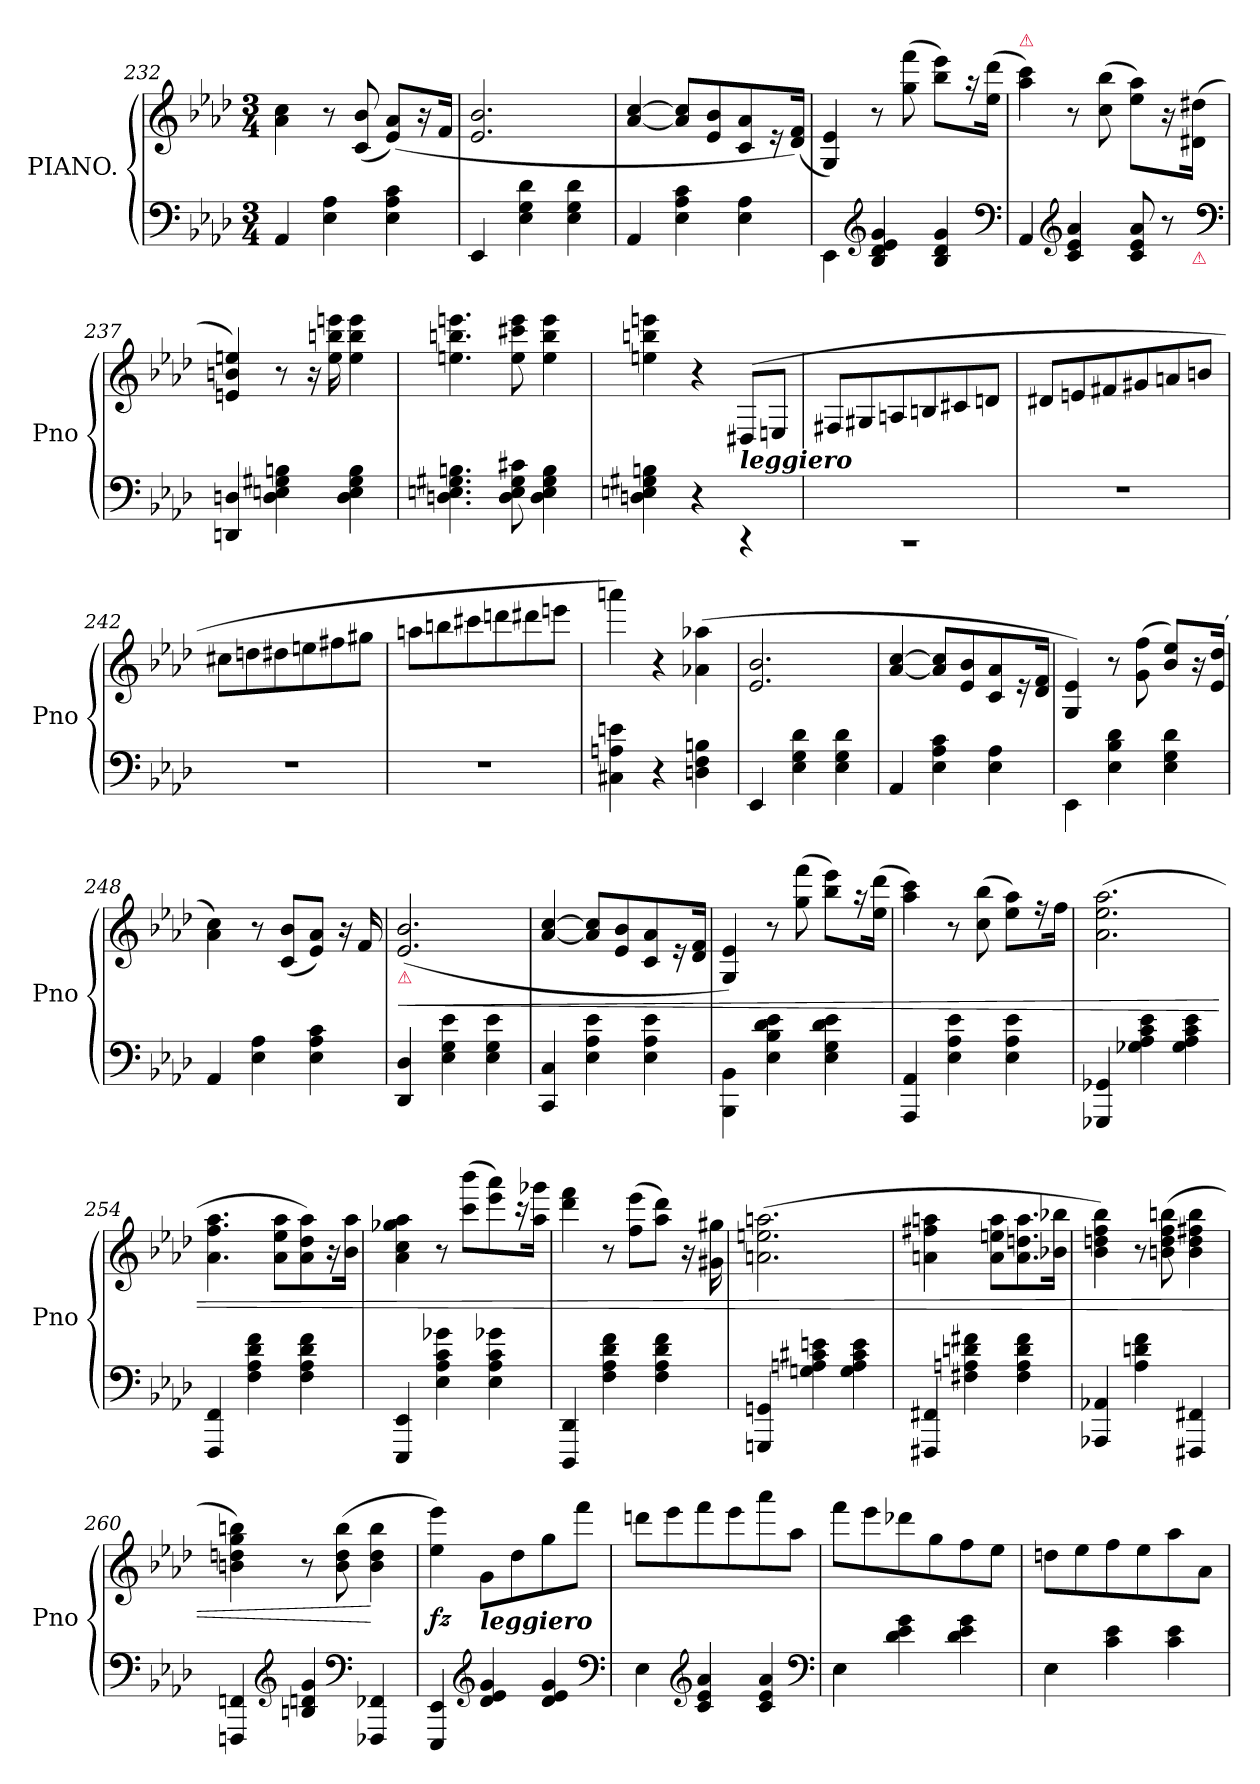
**kern	**kern	**dynam
*part1	*part1	*part1
*staff2	*staff1	*staff1/2
*I"PIANO.	*	*
*I'Pno	*	*
*clefF4	*clefG2	*
*k[b-e-a-d-]	*k[b-e-a-d-]	*
*A-:	*A-:	*
*M3/4	*M3/4	*
=232	=232	=232
4AA-	4a- 4cc	.
4E- 4A-	8r	.
.	(<8c 8b-	.
4E- 4A- 4c	(>8e- 8a-L)	.
.	16r	.
.	16fJk	.
=233	=233	=233
4EE-	2.e- 2.b-	.
4E- 4G 4d-	.	.
4E- 4G 4d-	.	.
=234	=234	=234
4AA-	[4a-/ [4cc/	.
4E- 4A- 4c	8a-] 8cc]L	.
.	8e- 8b-	.
4E- 4A-	8c 8a-	.
.	16r	.
.	(<16d- 16fJk)	.
=235	=235	=235
4EE-\	4G/ 4e-/)	.
*clefG2	*	*
4B- 4d- 4e- 4g	8r	.
.	(>8gg 8fff	.
4B- 4d- 4g	8bb- 8eee-L)	.
.	16raa	.
.	(>16ee- 16ddd-Jk	.
*clefF4	*	*
=236	=236	=236
!	!LO:TX:a:color=crimson:t=⚠	!
*^	*	*
4AA-	2ryy	4aa- 4ccc)	.
*clefG2	*	*	*
4c 4e- 4a-	.	8r	.
.	.	(>8cc 8bb-	.
8c 8e- 8a-	8.ryy	8ee- 8aa-L)	.
8r	.	16r	.
!	!LO:TX:b:color=crimson:t=⚠	!	!
.	16ryy	(>16d#X 16dd#XJk	.
*clefF4	*	*	*
*v	*v	*	*
=237	=237	=237
4DDn 4Dn	4en 4bn 4een)	.
4D 4En 4G#X 4Bn	8r	.
.	16r	.
.	16ee 16bbn 16eeen	.
4D 4E 4G# 4B	4ee 4bb 4eee	.
=238	=238	=238
4.Dn 4.En 4.G#X 4.Bn	4.een 4.bbn 4.eeen	.
8D 8E 8G# 8c#X	8ee 8ccc#X 8eee	.
4D 4E 4G# 4B	4ee 4bb 4eee	.
=239	=239	=239
4Dn 4En 4G#X 4Bn	4een 4bbn 4eeen	.
4r	4r	.
!	!LO:TX:b:Bi:t=leggiero	!
4rCC	(>8D#XL	.
.	8En/J	.
=240	=240	=240
2.rCC	8F#XL	.
.	8G#X	.
.	8An/	.
.	8Bn/	.
.	8c#X	.
.	8dn/J	.
=241	=241	=241
2.r	8d#X/L	.
.	8en/	.
.	8f#X/	.
.	8g#X/	.
.	8an/	.
.	8bn/J	.
=242	=242	=242
2.r	8cc#XL	.
.	8ddn	.
.	8dd#X	.
.	8een	.
.	8ff#X	.
.	8gg#XJ	.
=243	=243	=243
2.r	8aanL	.
.	8bbn	.
.	8ccc#X	.
.	8dddn	.
.	8ddd#X	.
.	8eeenJ	.
=244	=244	=244
4C#X 4An 4en	4aaan)	.
4r	4r	.
4Dn 4F 4Bn	(>4a-X 4aa-X	.
=245	=245	=245
4EE-	2.e- 2.b-	.
4E- 4G 4d-	.	.
4E- 4G 4d-	.	.
=246	=246	=246
4AA-	[4a-/ [4cc/	.
4E- 4A- 4c	8a-] 8cc]L	.
.	8e- 8b-	.
4E- 4A-	8c 8a-	.
.	16r	.
.	16d- 16fJk	.
=247	=247	=247
4EE-\	4G/ 4e-/)	.
4E- 4B- 4d-	8r	.
.	(>8g 8ff	.
4E- 4G 4d-	8b- 8ee-L)	.
.	16r	.
.	(>16e- 16dd-Jk	.
=248	=248	=248
4AA-	4a- 4cc)	.
4E- 4A-	8r	.
.	(<8c 8b-L	.
4E- 4A- 4c	8e- 8a-J)	.
.	16r	.
.	16f	.
=249	=249	=249
!	!LO:TX:b:Bi:color=crimson:t=⚠	!
!	!	!LO:HP:b
4DD- 4D-	(>2.e- 2.b-	<
4E- 4G 4e-	.	.
4E- 4G 4e-	.	.
=250	=250	=250
4CC 4C	[4a-/ [4cc/	.
4E- 4A- 4e-	8a-] 8cc]L	.
.	8e- 8b-	.
4E- 4A- 4e-	8c 8a-	.
.	16r	.
.	16d- 16fJk	.
=251	=251	=251
4BBB-\ 4BB-\	4G/ 4e-/)	.
4E- 4B- 4d- 4e-	8r	.
.	(>8gg 8fff	.
4E- 4G 4d- 4e-	8bb- 8eee-L)	.
.	16raa	.
.	(>16ee- 16ddd-Jk	.
=252	=252	=252
4AAA- 4AA-	4aa- 4ccc)	.
4E- 4A- 4e-	8r	.
.	(8cc 8bb-	.
4E- 4A- 4e-	8ee- 8aa-L)	.
.	16r	.
.	16ffJk	.
=253	=253	=253
4GGG-X 4GG-X	(>2.a- 2.ee- 2.aa-	.
4G-X 4A- 4c 4e-	.	.
4G- 4A- 4c 4e-	.	.
=254	=254	=254
4FFF 4FF	4.a- 4.ff 4.aa-	.
4F 4A- 4d- 4f	.	.
.	8a- 8ee- 8aa-L	.
4F 4A- 4d- 4f	8a- 8dd- 8aa-)	.
.	16r	.
.	16b- 16aa-Jk	.
=255	=255	=255
4EEE- 4EE-	4a- 4cc 4gg-X 4aa-	.
4E- 4A- 4c 4g-X	8r	.
.	(>8ccc 8bbb-L	.
4E- 4A- 4c 4g-X	8eee- 8aaa-)	.
.	16rccc	.
.	16aa- 16ggg-XJk	.
=256	=256	=256
4DDD- 4DD-	4ddd- 4fff	.
4F 4A- 4d- 4f	8r	.
.	(>8ff 8eee-L	.
4F 4A- 4d- 4f	8aa- 8ddd-J)	.
.	16r	.
.	16g#X 16gg#X	.
=257	=257	=257
4GGGn 4GGn	(2.an 2.een 2.aan	.
4Gn 4An 4c#X 4en	.	.
4G 4A 4c# 4e	.	.
=258	=258	=258
4FFF#X 4FF#X	4an 4ff#X 4aan	.
4F#X 4An 4dn 4f#X	8ryy	.
.	8a 8een 8aaL	.
4F# 4A 4d 4f#	8.a 8.ddn 8.aa	.
.	16b-X 16bb-XJk	.
=259	=259	=259
4AAA-X 4AA-X	4b- 4ddn 4ff 4bb-)	.
4A- 4dn 4f	8r	.
.	(8bn 8dd 8ff 8bbn	.
4FFF#X 4FF#X	4b 4dd 4ff#X 4bb	.
=260	=260	=260
4FFFn 4FFn	4bn 4ddn 4gg 4bbn)	.
*clefG2	*	*
4Bn 4dn 4g	8r	.
*clefF4	*	*
.	(8b 8dd 8bb	.
4FFF-X 4FF-X	4b 4dd 4bb	[
=261	=261	=261
4EEE- 4EE-	4ee- 4eee-)	fz
*clefG2	*	*
!	!LO:TX:b:Bi:t=leggiero	!
4d- 4e- 4g	8gL	.
.	8dd-	.
4d- 4e- 4g	8gg	.
.	8fffJ	.
*clefF4	*	*
=262	=262	=262
4E-	8dddnL	.
.	8eee-	.
*clefG2	*	*
4c 4e- 4a-	8fff	.
.	8eee-	.
4c 4e- 4a-	8aaa-	.
.	8aa-J	.
*clefF4	*	*
=263	=263	=263
4E-	8fffL	.
.	8eee-	.
4d- 4e- 4g	8ddd-X	.
.	8gg	.
4d- 4e- 4g	8ff	.
.	8ee-J	.
=264	=264	=264
4E-	8ddnL	.
.	8ee-	.
4c 4e-	8ff	.
.	8ee-	.
4c 4e-	8aa-	.
.	8a-J	.
=	=	=
*-	*-	*-
